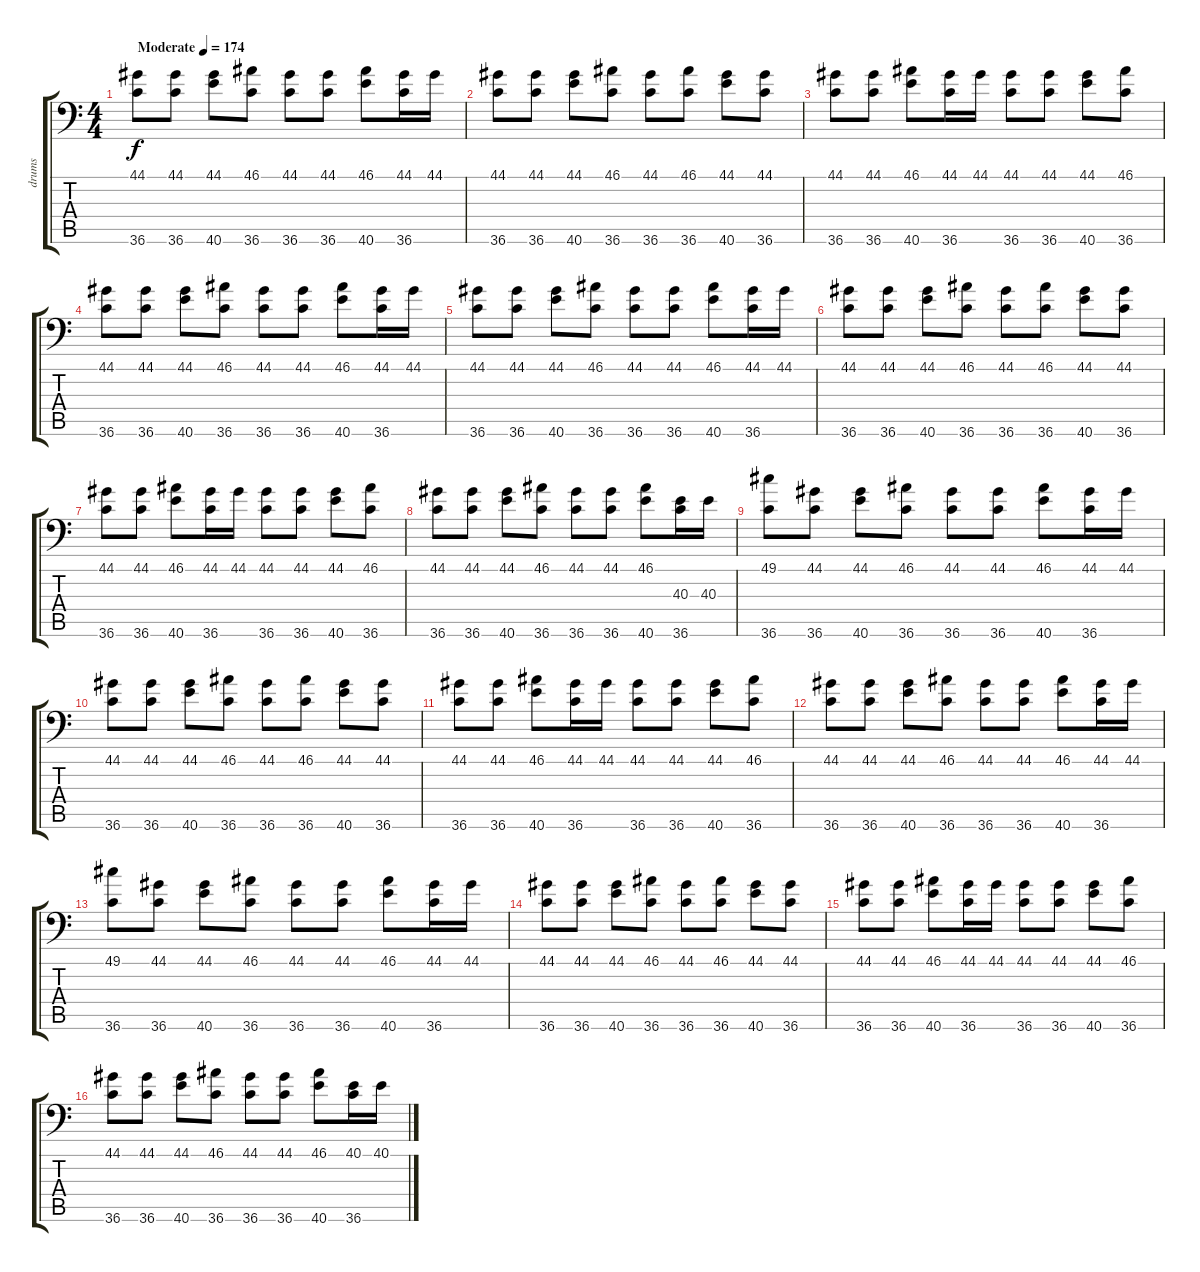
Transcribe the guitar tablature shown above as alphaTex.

\track ("drums" "drums") {instrument acousticgrandpiano}
\staff {score tabs}
\tuning (C-1 C-1 C-1 C-1 C-1 C-1) {hide}
\ts (4 4)
\tempo (174 "Moderate")
\clef f4
\ks c
(44.1 36.6).8{dy f instrument acousticgrandpiano} (44.1 36.6).8 (44.1 40.6).8 (46.1 36.6).8 (44.1 36.6).8 (44.1 36.6).8 (46.1 40.6).8 (44.1 36.6).16 44.1.16 |
(44.1 36.6).8 (44.1 36.6).8 (44.1 40.6).8 (46.1 36.6).8 (44.1 36.6).8 (46.1 36.6).8 (44.1 40.6).8 (44.1 36.6).8 |
(44.1 36.6).8 (44.1 36.6).8 (46.1 40.6).8 (44.1 36.6).16 44.1.16 (44.1 36.6).8 (44.1 36.6).8 (44.1 40.6).8 (46.1 36.6).8 |
(44.1 36.6).8 (44.1 36.6).8 (44.1 40.6).8 (46.1 36.6).8 (44.1 36.6).8 (44.1 36.6).8 (46.1 40.6).8 (44.1 36.6).16 44.1.16 |
(44.1 36.6).8 (44.1 36.6).8 (44.1 40.6).8 (46.1 36.6).8 (44.1 36.6).8 (44.1 36.6).8 (46.1 40.6).8 (44.1 36.6).16 44.1.16 |
(44.1 36.6).8 (44.1 36.6).8 (44.1 40.6).8 (46.1 36.6).8 (44.1 36.6).8 (46.1 36.6).8 (44.1 40.6).8 (44.1 36.6).8 |
(44.1 36.6).8 (44.1 36.6).8 (46.1 40.6).8 (44.1 36.6).16 44.1.16 (44.1 36.6).8 (44.1 36.6).8 (44.1 40.6).8 (46.1 36.6).8 |
(44.1 36.6).8 (44.1 36.6).8 (44.1 40.6).8 (46.1 36.6).8 (44.1 36.6).8 (44.1 36.6).8 (46.1 40.6).8 (40.3 36.6).16 40.3.16 |
(49.1 36.6).8 (44.1 36.6).8 (44.1 40.6).8 (46.1 36.6).8 (44.1 36.6).8 (44.1 36.6).8 (46.1 40.6).8 (44.1 36.6).16 44.1.16 |
(44.1 36.6).8 (44.1 36.6).8 (44.1 40.6).8 (46.1 36.6).8 (44.1 36.6).8 (46.1 36.6).8 (44.1 40.6).8 (44.1 36.6).8 |
(44.1 36.6).8 (44.1 36.6).8 (46.1 40.6).8 (44.1 36.6).16 44.1.16 (44.1 36.6).8 (44.1 36.6).8 (44.1 40.6).8 (46.1 36.6).8 |
(44.1 36.6).8 (44.1 36.6).8 (44.1 40.6).8 (46.1 36.6).8 (44.1 36.6).8 (44.1 36.6).8 (46.1 40.6).8 (44.1 36.6).16 44.1.16 |
(49.1 36.6).8 (44.1 36.6).8 (44.1 40.6).8 (46.1 36.6).8 (44.1 36.6).8 (44.1 36.6).8 (46.1 40.6).8 (44.1 36.6).16 44.1.16 |
(44.1 36.6).8 (44.1 36.6).8 (44.1 40.6).8 (46.1 36.6).8 (44.1 36.6).8 (46.1 36.6).8 (44.1 40.6).8 (44.1 36.6).8 |
(44.1 36.6).8 (44.1 36.6).8 (46.1 40.6).8 (44.1 36.6).16 44.1.16 (44.1 36.6).8 (44.1 36.6).8 (44.1 40.6).8 (46.1 36.6).8 |
(44.1 36.6).8 (44.1 36.6).8 (44.1 40.6).8 (46.1 36.6).8 (44.1 36.6).8 (44.1 36.6).8 (46.1 40.6).8 (40.1 36.6).16 40.1.16
